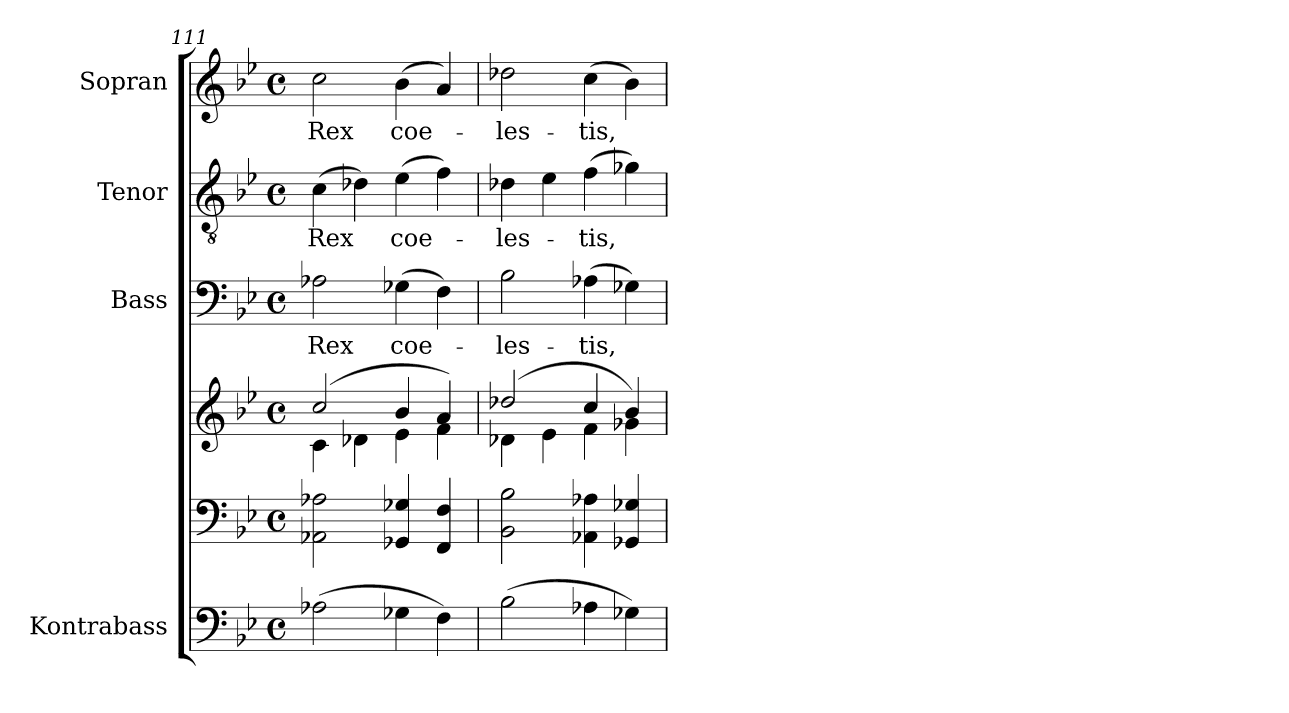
**kern	**kern	**kern	**kern	**text	**kern	**text	**kern	**text
*part5	*part4	*part4	*part3	*part3	*part2	*part2	*part1	*part1
*staff6	*staff5	*staff4	*staff3	*staff3	*staff2	*staff2	*staff1	*staff1
*I"Kontrabass	*	*	*I"Bass	*	*I"Tenor	*	*I"Sopran	*
*I'Kb.	*	*	*I'B.	*	*I'T.	*	*I'S.	*
*clefF4	*clefF4	*clefG2	*clefF4	*	*clefGv2	*	*clefG2	*
*ITrd7c12	*	*	*	*	*	*	*	*
*k[b-e-]	*k[b-e-]	*k[b-e-]	*k[b-e-]	*	*k[b-e-]	*	*k[b-e-]	*
*B-:	*B-:	*B-:	*B-:	*	*B-:	*	*B-:	*
*M4/4	*M4/4	*M4/4	*M4/4	*	*M4/4	*	*M4/4	*
*met(c)	*met(c)	*met(c)	*met(c)	*	*met(c)	*	*met(c)	*
=111	=111	=111	=111	=111	=111	=111	=111	=111
*	*	*^	*	*	*	*	*	*
!	!	!	!	!	!LO:LY:b	!	!LO:LY:b	!	!LO:LY:b
(>2AA-X\	2AA-X\ 2A-X\	(2cc/	4c\	2A-X\	Rex	(>4c\	Rex	2cc\	Rex
.	.	.	4d-X\	.	.	4d-X\)	.	.	.
!	!	!	!	!	!LO:LY:b	!	!LO:LY:b	!	!LO:LY:b
4GG-X\	4GG-X/ 4G-X/	4b-/	4e-\	(>4G-X\	coe-	(>4e-\	coe-	(>4b-\	coe-
4FF\)	4FF/ 4F/	4a/)	4f\	4F\)	.	4f\)	.	4a/)	.
=112	=112	=112	=112	=112	=112	=112	=112	=112	=112
!	!	!	!	!	!LO:LY:b	!	!LO:LY:b	!	!LO:LY:b
(>2BB-\	2BB-\ 2B-\	(2dd-X/	4d-X\	2B-\	-les-	4d-X\	-les-	2dd-X\	-les-
.	.	.	4e-\	.	.	4e-\	.	.	.
!	!	!	!	!	!LO:LY:b	!	!LO:LY:b	!	!LO:LY:b
4AA-X\	4AA-X\ 4A-X\	4cc/	4f\	(>4A-X\	-tis,	(>4f\	-tis,	(>4cc\	-tis,
4GG-X\)	4GG-X/ 4G-X/	4b-/)	4g-X\	4G-X\)	.	4g-X\)	.	4b-\)	.
*	*	*v	*v	*	*	*	*	*	*
=	=	=	=	=	=	=	=	=
*-	*-	*-	*-	*-	*-	*-	*-	*-
